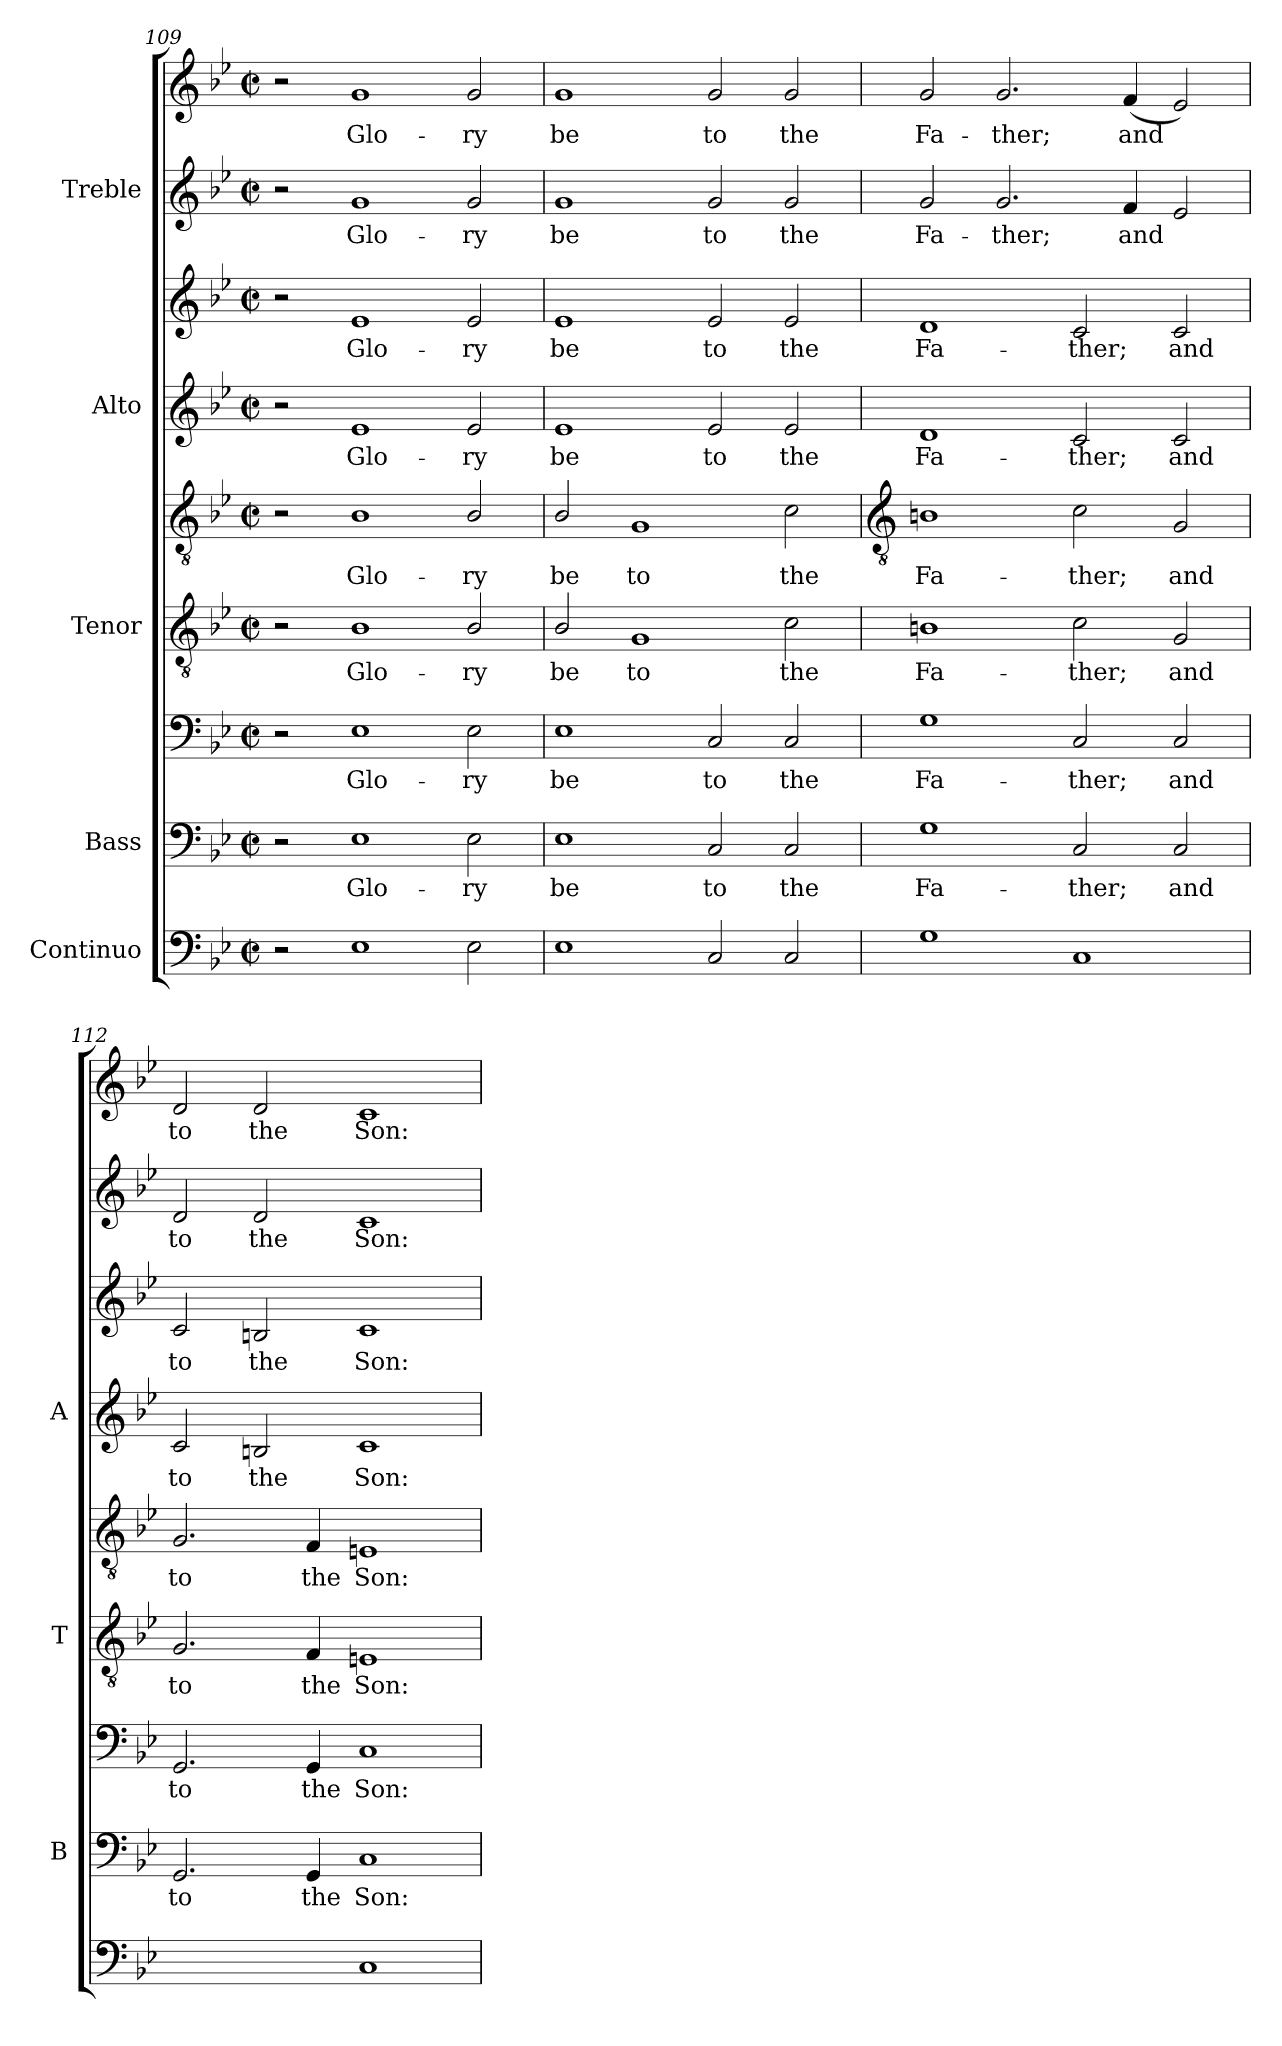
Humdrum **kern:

**kern	**text	**kern	**text	**kern	**text	**kern	**text	**kern	**text	**kern	**text	**kern	**text	**kern	**text	**kern	**text
*part5	*part5	*part4	*part4	*part4	*part4	*part3	*part3	*part3	*part3	*part2	*part2	*part2	*part2	*part1	*part1	*part1	*part1
*staff9	*staff9	*staff8	*staff8	*staff7	*staff7	*staff6	*staff6	*staff5	*staff5	*staff4	*staff4	*staff3	*staff3	*staff2	*staff2	*staff1	*staff1
*I"Continuo	*	*I"Bass	*	*	*	*I"Tenor	*	*	*	*I"Alto	*	*	*	*I"Treble	*	*	*
*	*	*I'B	*	*	*	*I'T	*	*	*	*I'A	*	*	*	*	*	*	*
*clefF4	*	*clefF4	*	*clefF4	*	*clefGv2	*	*clefGv2	*	*clefG2	*	*clefG2	*	*clefG2	*	*clefG2	*
*k[b-e-]	*	*k[b-e-]	*	*k[b-e-]	*	*k[b-e-]	*	*k[b-e-]	*	*k[b-e-]	*	*k[b-e-]	*	*k[b-e-]	*	*k[b-e-]	*
*B-:	*	*B-:	*	*B-:	*	*B-:	*	*B-:	*	*B-:	*	*B-:	*	*B-:	*	*B-:	*
*M4/2	*	*M4/2	*	*M4/2	*	*M4/2	*	*M4/2	*	*M4/2	*	*M4/2	*	*M4/2	*	*M4/2	*
*met(c|)	*	*met(c|)	*	*met(c|)	*	*met(c|)	*	*met(c|)	*	*met(c|)	*	*met(c|)	*	*met(c|)	*	*met(c|)	*
=109	=109	=109	=109	=109	=109	=109	=109	=109	=109	=109	=109	=109	=109	=109	=109	=109	=109
2r	.	2r	.	2r	.	2r	.	2r	.	2r	.	2r	.	2r	.	2r	.
!	!	!	!LO:LY:b	!	!LO:LY:b	!	!LO:LY:b	!	!LO:LY:b	!	!LO:LY:b	!	!LO:LY:b	!	!LO:LY:b	!	!LO:LY:b
1E-	.	1E-	Glo-	1E-	Glo-	1B-	Glo-	1B-	Glo-	1e-	Glo-	1e-	Glo-	1g	Glo-	1g	Glo-
!	!	!	!LO:LY:b	!	!LO:LY:b	!	!LO:LY:b	!	!LO:LY:b	!	!LO:LY:b	!	!LO:LY:b	!	!LO:LY:b	!	!LO:LY:b
2E-	.	2E-	-ry	2E-	-ry	2B-/	-ry	2B-/	-ry	2e-	-ry	2e-	-ry	2g	-ry	2g	-ry
=110	=110	=110	=110	=110	=110	=110	=110	=110	=110	=110	=110	=110	=110	=110	=110	=110	=110
!	!	!	!LO:LY:b	!	!LO:LY:b	!	!LO:LY:b	!	!LO:LY:b	!	!LO:LY:b	!	!LO:LY:b	!	!LO:LY:b	!	!LO:LY:b
1E-	.	1E-	be	1E-	be	2B-/	be	2B-/	be	1e-	be	1e-	be	1g	be	1g	be
!	!	!	!	!	!	!	!LO:LY:b	!	!LO:LY:b	!	!	!	!	!	!	!	!
.	.	.	.	.	.	1G	to	1G	to	.	.	.	.	.	.	.	.
!	!	!	!LO:LY:b	!	!LO:LY:b	!	!	!	!	!	!LO:LY:b	!	!LO:LY:b	!	!LO:LY:b	!	!LO:LY:b
2C	.	2C	to	2C	to	.	.	.	.	2e-	to	2e-	to	2g	to	2g	to
!	!	!	!LO:LY:b	!	!LO:LY:b	!	!LO:LY:b	!	!LO:LY:b	!	!LO:LY:b	!	!LO:LY:b	!	!LO:LY:b	!	!LO:LY:b
2C	.	2C	the	2C	the	2c	the	2c	the	2e-	the	2e-	the	2g	the	2g	the
!!LO:LB:g=z
=111	=111	=111	=111	=111	=111	=111	=111	=111	=111	=111	=111	=111	=111	=111	=111	=111	=111
*	*	*	*	*	*	*	*	*clefGv2	*	*	*	*	*	*	*	*	*
!	!	!	!LO:LY:b	!	!LO:LY:b	!	!LO:LY:b	!	!LO:LY:b	!	!LO:LY:b	!	!LO:LY:b	!	!LO:LY:b	!	!LO:LY:b
1G	.	1G	Fa-	1G	Fa-	1Bn	Fa-	1Bn	Fa-	1d	Fa-	1d	Fa-	2g	Fa-	2g	Fa-
!	!	!	!	!	!	!	!	!	!	!	!	!	!	!	!LO:LY:b	!	!LO:LY:b
.	.	.	.	.	.	.	.	.	.	.	.	.	.	2.g	-ther;	2.g	-ther;
!	!	!	!LO:LY:b	!	!LO:LY:b	!	!LO:LY:b	!	!LO:LY:b	!	!LO:LY:b	!	!LO:LY:b	!	!	!	!
1C	.	2C	-ther;	2C	-ther;	2c	-ther;	2c	-ther;	2c	-ther;	2c	-ther;	.	.	.	.
!	!	!	!	!	!	!	!	!	!	!	!	!	!	!	!LO:LY:b	!	!LO:LY:b
.	.	.	.	.	.	.	.	.	.	.	.	.	.	4f	and	(<4f	and
!	!	!	!LO:LY:b	!	!LO:LY:b	!	!LO:LY:b	!	!LO:LY:b	!	!LO:LY:b	!	!LO:LY:b	!	!	!	!
.	.	2C	and	2C	and	2G	and	2G	and	2c	and	2c	and	2e-	.	2e-)	.
=112	=112	=112	=112	=112	=112	=112	=112	=112	=112	=112	=112	=112	=112	=112	=112	=112	=112
!	!LO:LY:b	!	!LO:LY:b	!	!LO:LY:b	!	!LO:LY:b	!	!LO:LY:b	!	!LO:LY:b	!	!LO:LY:b	!	!LO:LY:b	!	!LO:LY:b
[2GGyy	4	2.GG	to	2.GG	to	2.G	to	2.G	to	2c	to	2c	to	2d	to	2d	to
!	!LO:LY:b	!	!	!	!	!	!	!	!	!	!LO:LY:b	!	!LO:LY:b	!	!LO:LY:b	!	!LO:LY:b
2GGyy]	3	.	.	.	.	.	.	.	.	2Bn	the	2Bn	the	2d	the	2d	the
!	!	!	!LO:LY:b	!	!LO:LY:b	!	!LO:LY:b	!	!LO:LY:b	!	!	!	!	!	!	!	!
.	.	4GG	the	4GG	the	4F	the	4F	the	.	.	.	.	.	.	.	.
!	!	!	!LO:LY:b	!	!LO:LY:b	!	!LO:LY:b	!	!LO:LY:b	!	!LO:LY:b	!	!LO:LY:b	!	!LO:LY:b	!	!LO:LY:b
1C	.	1C	Son:	1C	Son:	1En	Son:	1En	Son:	1c	Son:	1c	Son:	1c	Son:	1c	Son:
=	=	=	=	=	=	=	=	=	=	=	=	=	=	=	=	=	=
*-	*-	*-	*-	*-	*-	*-	*-	*-	*-	*-	*-	*-	*-	*-	*-	*-	*-
